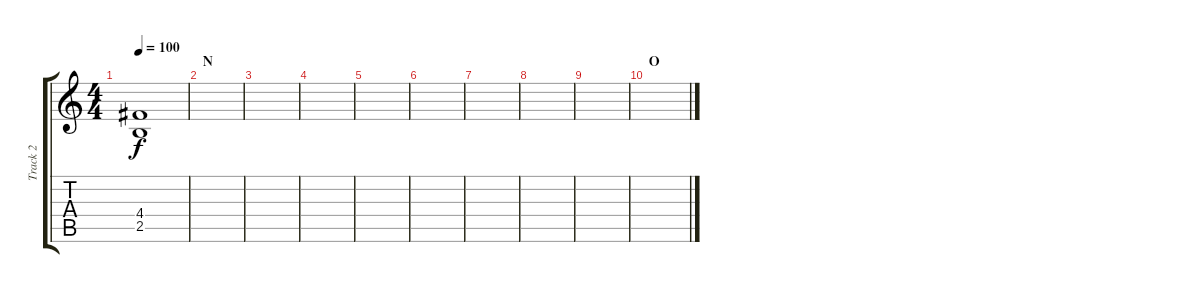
\track ("Track 2" "Track 2") {instrument distortionguitar}
\staff {score tabs}
\tuning (E4 B3 G3 D3 A2 E2) {hide}
\ts (4 4)
\tempo 100
\clef g2
\ks c
(4.4{t} 2.5{t}).1{dy f volume 0} |
\section ("" "N")
|
|
|
|
|
|
|
|
\section ("" "O")
